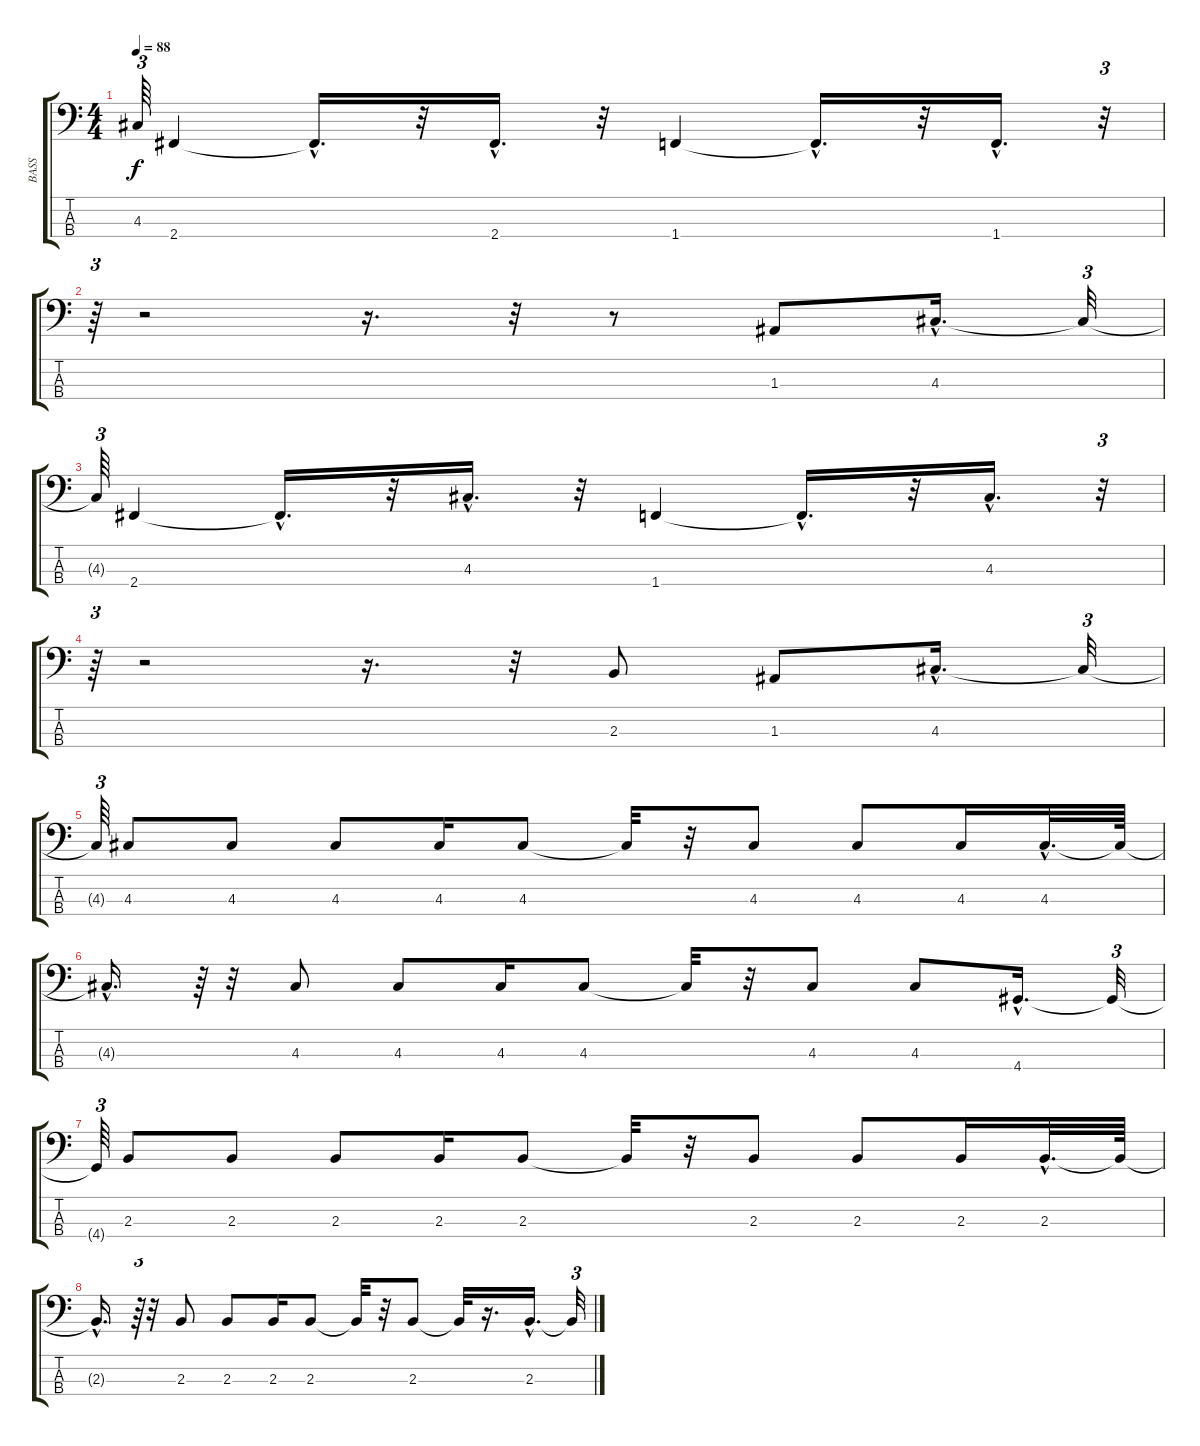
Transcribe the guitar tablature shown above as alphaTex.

\track ("BASS" "BASS") {instrument electricbassfinger}
\staff {score tabs}
\tuning (G2 D2 A1 E1) {hide}
\ts (4 4)
\tempo 88
\clef f4
\ks c
4.3{t}.64{tu (3 2) dy f} 2.4.4 2.4{hac t}.16{d} r.32 2.4{hac}.16{d} r.32 1.4.4 1.4{hac t}.16{d} r.32 1.4{hac}.16{d} r.32{tu (3 2)} |
r.64{tu (3 2)} r.2 r.16{d} r.32 r.8 1.3.8 4.3{hac}.16{d} 4.3{t}.32{tu (3 2)} |
4.3{t}.64{tu (3 2)} 2.4.4 2.4{hac t}.16{d} r.32 4.3{hac}.16{d} r.32 1.4.4 1.4{hac t}.16{d} r.32 4.3{hac}.16{d} r.32{tu (3 2)} |
r.64{tu (3 2)} r.2 r.16{d} r.32 2.3.8 1.3.8 4.3{hac}.16{d} 4.3{t}.32{tu (3 2)} |
4.3{t}.64{tu (3 2)} 4.3.8 4.3.8 4.3.8 4.3.16 4.3.8 4.3{t}.32 r.32 4.3.8 4.3.8 4.3.16 4.3{hac}.32{d} 4.3{t}.64 |
4.3{hac t}.16{d} r.64{tu (3 2)} r.32 4.3.8 4.3.8 4.3.16 4.3.8 4.3{t}.32 r.32 4.3.8 4.3.8 4.4{hac}.16{d} 4.4{t}.32{tu (3 2)} |
4.4{t}.64{tu (3 2)} 2.3.8 2.3.8 2.3.8 2.3.16 2.3.8 2.3{t}.32 r.32 2.3.8 2.3.8 2.3.16 2.3{hac}.32{d} 2.3{t}.64 |
2.3{hac t}.16{d} r.64{tu (3 2)} r.32 2.3.8 2.3.8 2.3.16 2.3.8 2.3{t}.32 r.32 2.3.8 2.3{t}.32 r.16{d} 2.3{hac}.16{d} 2.3{t}.32{tu (3 2)}
